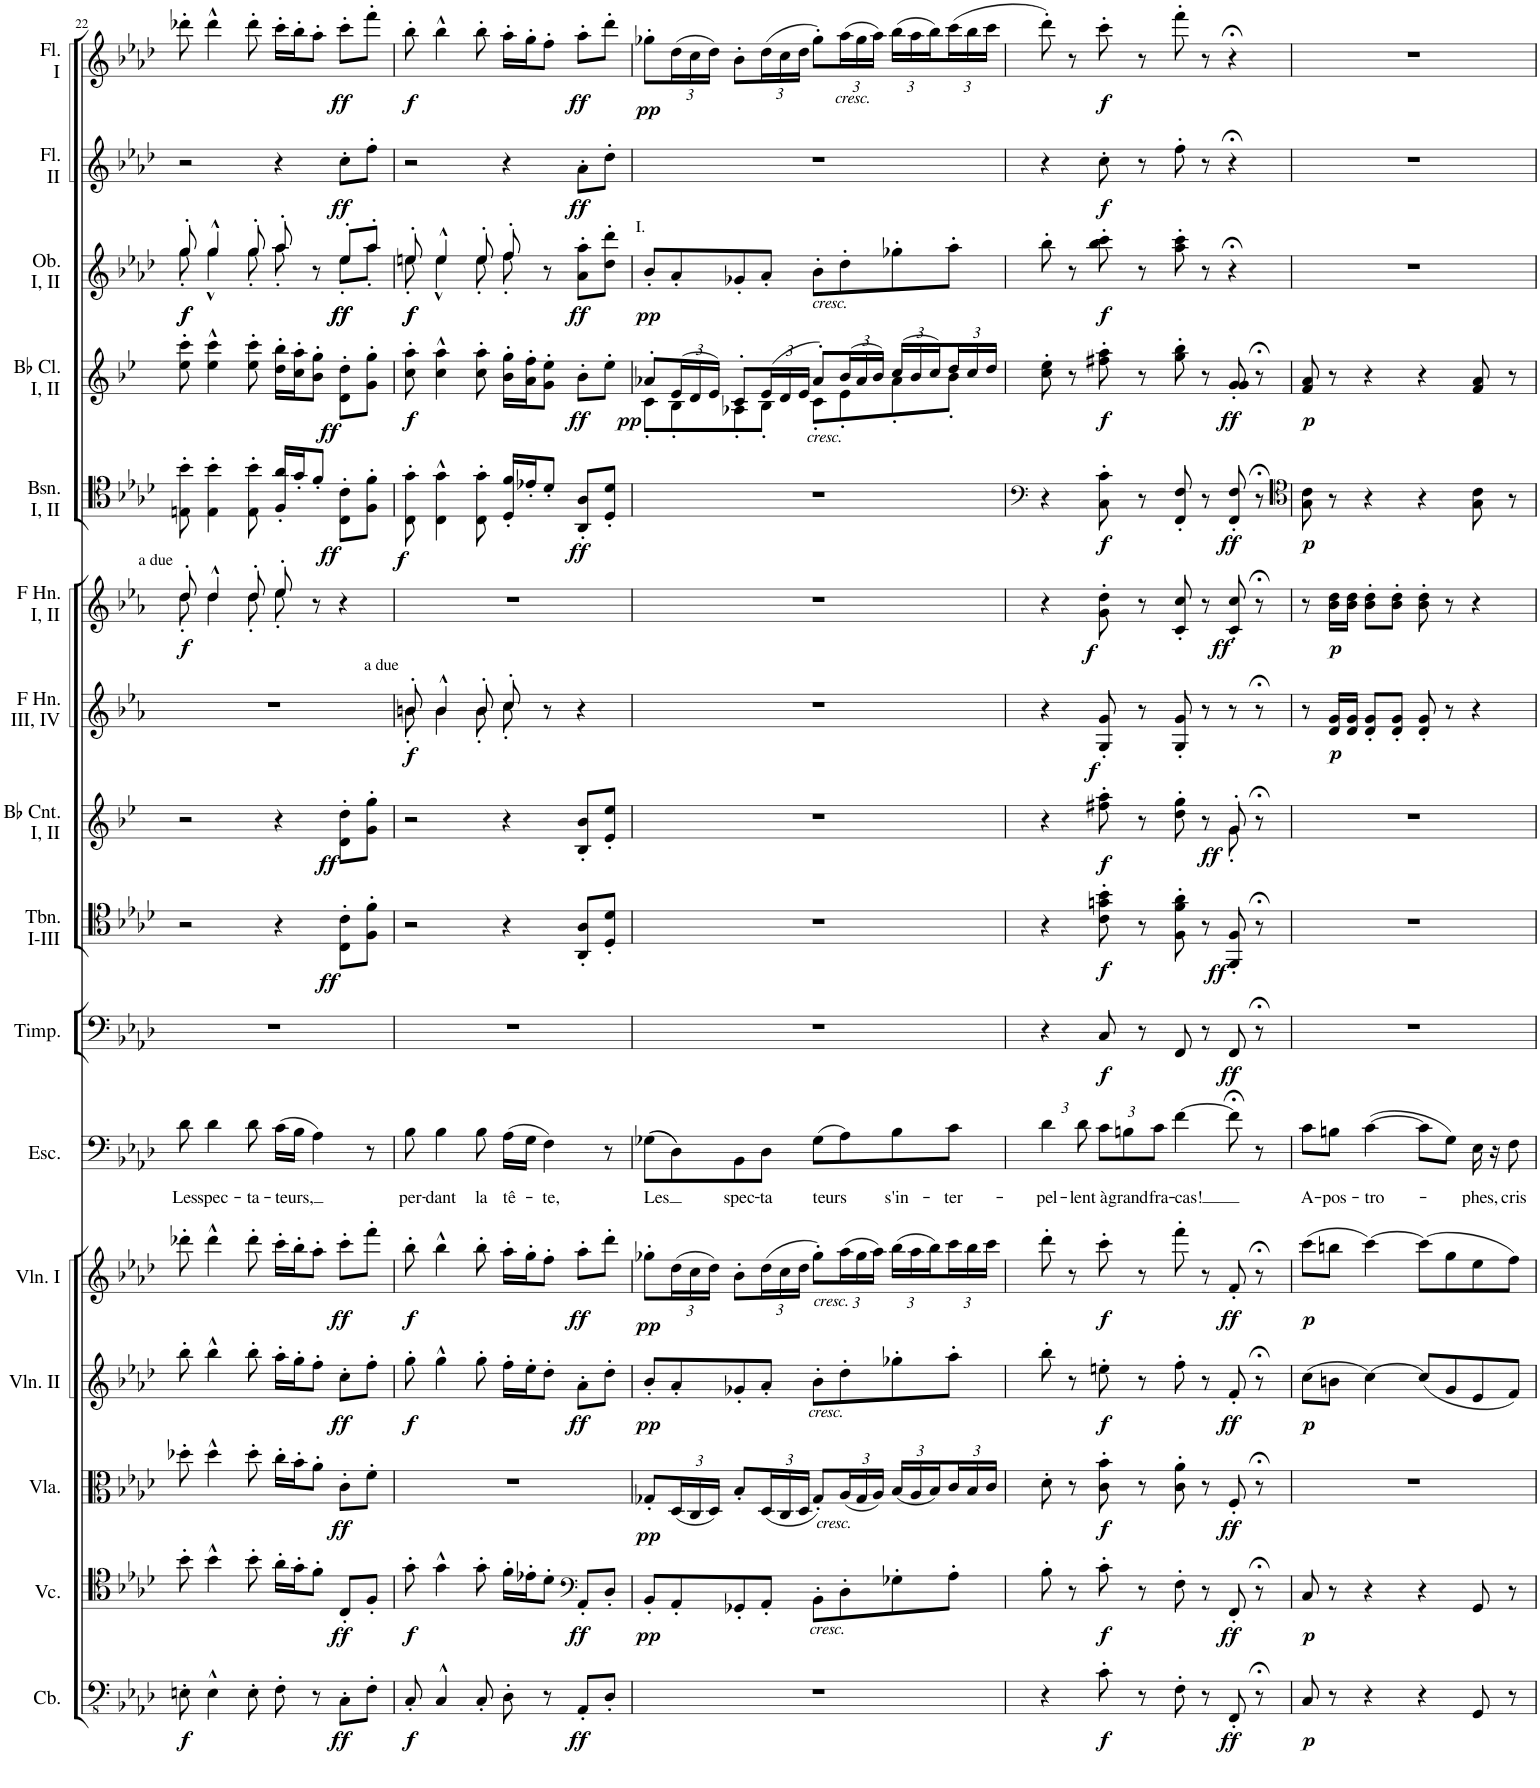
**kern	**dynam	**kern	**dynam	**kern	**dynam	**kern	**dynam	**kern	**dynam	**kern	**text	**kern	**dynam	**kern	**dynam	**kern	**dynam	**kern	**dynam	**kern	**dynam	**kern	**dynam	**kern	**dynam	**kern	**dynam	**kern	**dynam	**kern	**dynam
*part16	*part16	*part15	*part15	*part14	*part14	*part13	*part13	*part12	*part12	*part11	*part11	*part10	*part10	*part9	*part9	*part8	*part8	*part7	*part7	*part6	*part6	*part5	*part5	*part4	*part4	*part3	*part3	*part2	*part2	*part1	*part1
*staff16	*staff16	*staff15	*staff15	*staff14	*staff14	*staff13	*staff13	*staff12	*staff12	*staff11	*staff11	*staff10	*staff10	*staff9	*staff9	*staff8	*staff8	*staff7	*staff7	*staff6	*staff6	*staff5	*staff5	*staff4	*staff4	*staff3	*staff3	*staff2	*staff2	*staff1	*staff1
*I"Contrabass	*	*I"Violoncello	*	*I"Viola	*	*I"Violin II	*	*I"Violin I	*	*I"Escamillo	*	*I"Timpani	*	*I"Trombone I, II, III	*	*I"Bb Cornet I, II	*	*I"Horn in F III, IV	*	*I"Horn in F I, II	*	*I"Bassoon I, II	*	*I"Bb Clarinet I, II	*	*I"Oboe I, II	*	*I"Flute II	*	*I"Flute I	*
*I'Cb.	*	*I'Vc.	*	*I'Vla.	*	*I'Vln. II	*	*I'Vln. I	*	*I'Esc.	*	*I'Timp.	*	*I'Tbn. I-III	*	*I'Bb Cnt. I, II	*	*	*	*	*	*I'Bsn. I, II	*	*I'Bb Cl. I, II	*	*I'Ob. I, II	*	*I'Fl. II	*	*I'Fl. I	*
!!LO:PB:g=z
*clefFv4	*	*clefC4	*	*clefC3	*	*clefG2	*	*clefG2	*	*clefF4	*	*clefF4	*	*clefC4	*	*clefG2	*	*clefG2	*	*clefG2	*	*clefC4	*	*clefG2	*	*clefG2	*	*clefG2	*	*clefG2	*
*	*	*	*	*	*	*	*	*	*	*	*	*	*	*	*	*Trd1c2	*	*Trd4c7	*	*Trd4c7	*	*	*	*Trd1c2	*	*	*	*	*	*	*
*k[b-e-a-d-]	*	*k[b-e-a-d-]	*	*k[b-e-a-d-]	*	*k[b-e-a-d-]	*	*k[b-e-a-d-]	*	*k[b-e-a-d-]	*	*k[b-e-a-d-]	*	*k[b-e-a-d-]	*	*k[b-e-]	*	*k[b-e-a-]	*	*k[b-e-a-]	*	*k[b-e-a-d-]	*	*k[b-e-]	*	*k[b-e-a-d-]	*	*k[b-e-a-d-]	*	*k[b-e-a-d-]	*
*M4/4	*	*M4/4	*	*M4/4	*	*M4/4	*	*M4/4	*	*M4/4	*	*M4/4	*	*M4/4	*	*M4/4	*	*M4/4	*	*M4/4	*	*M4/4	*	*M4/4	*	*M4/4	*	*M4/4	*	*M4/4	*
*met(c)	*	*met(c)	*	*met(c)	*	*met(c)	*	*met(c)	*	*met(c)	*	*met(c)	*	*met(c)	*	*met(c)	*	*met(c)	*	*met(c)	*	*met(c)	*	*met(c)	*	*met(c)	*	*met(c)	*	*met(c)	*
=22	=22	=22	=22	=22	=22	=22	=22	=22	=22	=22	=22	=22	=22	=22	=22	=22	=22	=22	=22	=22	=22	=22	=22	=22	=22	=22	=22	=22	=22	=22	=22
!	!	!	!	!	!	!	!	!	!	!	!	!	!	!	!	!	!	!	!	!LO:TX:a:t=a due	!	!	!	!	!	!	!	!	!	!	!
!	!LO:DY:b	!	!	!	!	!	!	!	!	!	!LO:LY:b	!	!	!	!	!	!	!	!	!	!LO:DY:b	!	!	!	!	!	!LO:DY:b	!	!	!	!
*	*	*	*	*	*	*	*	*	*	*	*	*	*	*	*	*	*	*	*	*^	*	*	*	*	*	*^	*	*	*	*	*
!	!	!	!	!	!	!	!	!	!	!	!	!	!	!	!	!	!	!	!	!	!	!	!	!	!	!	!	!	!LO:DY:n=1:b	!	!	!	!
8EEn'\	f	8b-'\	.	8dd-X'\	.	8bb-'\	.	8ddd-X'\	.	8d-\	Les	1r	.	2r	.	2r	.	1r	.	8dd'/	8dd'\	f	8En\' 8b-\'	.	8ee-\' 8ccc\'	.	8gg'/	8gg'\	f f	2r	.	8ddd-X'\	.
!	!	!	!	!	!	!	!	!	!	!	!LO:LY:b	!	!	!	!	!	!	!	!	!	!	!	!	!	!	!	!	!	!	!	!	!	!
4EE^^\	.	4b-^^\	.	4dd-^^\	.	4bb-^^\	.	4ddd-^^\	.	4d-\	spec-	.	.	.	.	.	.	.	.	4dd^^/	4dd\	.	4E\' 4b-\'	.	4ee-\^^ 4ccc\^^	.	4gg^^/	4gg^^\	.	.	.	4ddd-^^\	.
!	!	!	!	!	!	!	!	!	!	!	!LO:LY:b	!	!	!	!	!	!	!	!	!	!	!	!	!	!	!	!	!	!	!	!	!	!
8EE'\	.	8b-'\	.	8dd-'\	.	8bb-'\	.	8ddd-'\	.	8d-\	-ta-	.	.	.	.	.	.	.	.	8dd'/	8dd'\	.	8E\' 8b-\'	.	8ee-\' 8ccc\'	.	8gg'/	8gg'\	.	.	.	8ddd-'\	.
!	!	!	!	!	!	!	!	!	!	!	!LO:LY:b	!	!	!	!	!	!	!	!	!	!	!	!	!	!	!	!	!	!	!	!	!	!
8FF'\	.	16a-'\LL	.	16cc'\LL	.	16aa-'\LL	.	16ccc'\LL	.	(16c\LL	-teurs,	.	.	4r	.	4r	.	.	.	8ee-'/	8ee-'\	.	16F/' 16a-/'LL	.	16dd\' 16bb-\'LL	.	8aa-'/	8aa-'\	.	4r	.	16ccc'\LL	.
.	.	16g'\J	.	16b-'\J	.	16gg'\J	.	16bb-'\J	.	16B-\JJ	.	.	.	.	.	.	.	.	.	.	.	.	16g'/J	.	16cc\' 16aa\'J	.	.	.	.	.	.	16bb-'\J	.
8r	.	8f'\J	.	8a-'\J	.	8ff'\J	.	8aa-'\J	.	4A-\)	.	.	.	.	.	.	.	.	.	8r	8ryy	.	8f'/J	.	8b-\' 8gg\'J	.	8r	8ryy	.	.	.	8aa-'\J	.
!	!LO:DY:b	!	!LO:DY:b	!	!LO:DY:b	!	!LO:DY:b	!	!LO:DY:b	!	!	!	!	!	!LO:DY:b	!	!LO:DY:b	!	!	!	!	!	!	!LO:DY:b	!	!LO:DY:b	!	!	!LO:DY:n=2:b	!	!	!	!
!	!	!	!	!	!	!	!	!	!	!	!	!	!	!	!	!	!	!	!	!	!	!	!	!	!	!	!	!	!LO:DY:n=3:b	!	!LO:DY:b	!	!LO:DY:b
8CC'\L	ff	8C'/L	ff	8c'\L	ff	8cc'\L	ff	8ccc'\L	ff	.	.	.	.	8C\' 8c\'L	ff	8d\' 8dd\'L	ff	.	.	4r	4ryy	.	8C\' 8c\'L	ff	8d\' 8dd\'L	ff	8ee-'/L	8ee-'\L	ff ff	8cc'\L	ff	8ccc'\L	ff
8FF'\J	.	8F'/J	.	8f'\J	.	8ff'\J	.	8fff'\J	.	8r	.	.	.	8F\' 8f\'J	.	8g\' 8gg\'J	.	.	.	.	.	.	8F\' 8f\'J	.	8g\' 8gg\'J	.	8aa-'/J	8aa-'\J	.	8ff'\J	.	8fff'\J	.
*	*	*	*	*	*	*	*	*	*	*	*	*	*	*	*	*	*	*	*	*v	*v	*	*	*	*	*	*	*	*	*	*	*	*
=23	=23	=23	=23	=23	=23	=23	=23	=23	=23	=23	=23	=23	=23	=23	=23	=23	=23	=23	=23	=23	=23	=23	=23	=23	=23	=23	=23	=23	=23	=23	=23	=23
!	!	!	!	!	!	!	!	!	!	!	!	!	!	!	!	!	!	!LO:TX:a:t=a due	!	!	!	!	!	!	!	!	!	!	!	!	!	!
!	!LO:DY:b	!	!LO:DY:b	!	!	!	!LO:DY:b	!	!LO:DY:b	!	!LO:LY:b	!	!	!	!	!	!	!	!LO:DY:b	!	!	!	!LO:DY:b	!	!LO:DY:b	!	!	!LO:DY:b	!	!	!	!
*	*	*	*	*	*	*	*	*	*	*	*	*	*	*	*	*	*	*^	*	*	*	*	*	*	*	*	*	*	*	*	*	*
!	!	!	!	!	!	!	!	!	!	!	!	!	!	!	!	!	!	!	!	!	!	!	!	!	!	!	!	!	!LO:DY:n=1:b	!	!	!	!LO:DY:b
8CC'/	f	8g'\	f	1r	.	8gg'\	f	8bb-'\	f	8B-\	per-	1r	.	2r	.	2r	.	8bn'/	8b'\	f	1r	.	8C\' 8g\'	f	8cc\' 8aa\'	f	8een'/	8ee'\	f f	2r	.	8bb-'\	f
!	!	!	!	!	!	!	!	!	!	!	!LO:LY:b	!	!	!	!	!	!	!	!	!	!	!	!	!	!	!	!	!	!	!	!	!	!
4CC^^/	.	4g^^\	.	.	.	4gg^^\	.	4bb-^^\	.	4B-\	-dant	.	.	.	.	.	.	4b^^/	4b\	.	.	.	4C\^^ 4g\^^	.	4cc\^^ 4aa\^^	.	4ee^^/	4ee^^\	.	.	.	4bb-^^\	.
!	!	!	!	!	!	!	!	!	!	!	!LO:LY:b	!	!	!	!	!	!	!	!	!	!	!	!	!	!	!	!	!	!	!	!	!	!
8CC'/	.	8g'\	.	.	.	8gg'\	.	8bb-'\	.	8B-\	la	.	.	.	.	.	.	8b'/	8b'\	.	.	.	8C\' 8g\'	.	8cc\' 8aa\'	.	8ee'/	8ee'\	.	.	.	8bb-'\	.
!	!	!	!	!	!	!	!	!	!	!	!LO:LY:b	!	!	!	!	!	!	!	!	!	!	!	!	!	!	!	!	!	!	!	!	!	!
8DD-'\	.	16f'\LL	.	.	.	16ff'\LL	.	16aa-'\LL	.	(16A-\LL	tê-	.	.	4r	.	4r	.	8cc'/	8cc'\	.	.	.	16D-/' 16f/'LL	.	16b-\' 16gg\'LL	.	8ff'/	8ff'\	.	4r	.	16aa-'\LL	.
.	.	16e-X'\J	.	.	.	16ee-'\J	.	16gg'\J	.	16G\JJ	.	.	.	.	.	.	.	.	.	.	.	.	16e-X'/J	.	16a\' 16ff\'J	.	.	.	.	.	.	16gg'\J	.
!	!	!	!	!	!	!	!	!	!	!	!LO:LY:b	!	!	!	!	!	!	!	!	!	!	!	!	!	!	!	!	!	!	!	!	!	!
8r	.	8d-'\J	.	.	.	8dd-'\J	.	8ff'\J	.	4F\)	-te,	.	.	.	.	.	.	8r	8ryy	.	.	.	8d-'/J	.	8g\' 8ee-\'J	.	8r	8ryy	.	.	.	8ff'\J	.
*	*	*clefF4	*	*	*	*	*	*	*	*	*	*	*	*	*	*	*	*	*	*	*	*	*	*	*	*	*	*	*	*	*	*	*
!	!LO:DY:b	!	!LO:DY:b	!	!	!	!LO:DY:b	!	!LO:DY:b	!	!	!	!	!	!	!	!	!	!	!	!	!	!	!LO:DY:b	!	!LO:DY:b	!	!	!LO:DY:n=2:b	!	!LO:DY:b	!	!LO:DY:b
8AAA-'/L	ff	8AA-'/L	ff	.	.	8a-'\L	ff	8aa-'\L	ff	.	.	.	.	8AA-/' 8A-/'L	.	8B-/' 8b-/'L	.	4r	4ryy	.	.	.	8AA-/' 8A-/'L	ff	8b-'\L	ff	8a-\' 8aa-\'L	4ryy	ff	8a-'\L	ff	8aa-'\L	ff
8DD-'/J	.	8D-'/J	.	.	.	8dd-'\J	.	8ddd-'\J	.	8r	.	.	.	8D-/' 8d-/'J	.	8e-/' 8ee-/'J	.	.	.	.	.	.	8D-/' 8d-/'J	.	8ee-'\J	.	8dd-\' 8ddd-\'J	.	.	8dd-'\J	.	8ddd-'\J	.
*	*	*	*	*	*	*	*	*	*	*	*	*	*	*	*	*	*	*v	*v	*	*	*	*	*	*	*	*v	*v	*	*	*	*	*
=24	=24	=24	=24	=24	=24	=24	=24	=24	=24	=24	=24	=24	=24	=24	=24	=24	=24	=24	=24	=24	=24	=24	=24	=24	=24	=24	=24	=24	=24	=24	=24
!	!	!	!	!	!	!	!	!	!	!	!	!	!	!	!	!	!	!	!	!	!	!	!	!	!	!LO:TX:a:t=I.	!	!	!	!	!
!	!	!	!LO:DY:b	!	!LO:DY:b	!	!LO:DY:b	!	!LO:DY:b	!	!LO:LY:b	!	!	!	!	!	!	!	!	!	!	!	!	!	!LO:DY:b	!	!LO:DY:b	!	!	!	!LO:DY:b
*	*	*	*	*	*	*	*	*	*	*	*	*	*	*	*	*	*	*	*	*	*	*	*	*^	*	*	*	*	*	*	*
1r	.	8BB-'/L	pp	8G-X'/L	pp	8b-'/L	pp	8gg-X'\L	pp	((8G-X\L	Les	1r	.	1r	.	1r	.	1r	.	1r	.	1r	.	8a-X'/L	8c'\L	pp	8b-'/L	pp	1r	.	8gg-X'\L	pp
*	*	*	*	*Xbrackettup	*	*	*	*Xbrackettup	*	*	*	*	*	*	*	*	*	*	*	*	*	*	*	*Xbrackettup	*	*	*	*	*	*	*Xbrackettup	*
.	.	8AA-'/	.	(24D-/L	.	8a-'/	.	(24dd-\L	.	8D-\))	.	.	.	.	.	.	.	.	.	.	.	.	.	(24e-/L	8B-'\	.	8a-'/	.	.	.	(24dd-\L	.
.	.	.	.	24C/	.	.	.	24cc\	.	.	.	.	.	.	.	.	.	.	.	.	.	.	.	24d/	.	.	.	.	.	.	24cc\	.
.	.	.	.	24D-/JJ)	.	.	.	24dd-\JJ)	.	.	.	.	.	.	.	.	.	.	.	.	.	.	.	24e-/JJ)	.	.	.	.	.	.	24dd-\JJ)	.
!	!	!	!	!	!	!	!	!	!	!	!LO:LY:b	!	!	!	!	!	!	!	!	!	!	!	!	!	!	!	!	!	!	!	!	!
.	.	8GG-X'/	.	8B-'/L	.	8g-X'/	.	8b-'\L	.	8BB-\	spec-	.	.	.	.	.	.	.	.	.	.	.	.	8c'/L	8A-X'\	.	8g-X'/	.	.	.	8b-'\L	.
!	!	!	!	!	!	!	!	!	!	!	!LO:LY:b	!	!	!	!	!	!	!	!	!	!	!	!	!	!	!	!	!	!	!	!	!
.	.	8AA-'/J	.	(24D-/L	.	8a-'/J	.	(24dd-\L	.	8D-\J	-ta	.	.	.	.	.	.	.	.	.	.	.	.	(24e-/L	8B-'\J	.	8a-'/J	.	.	.	(24dd-\L	.
.	.	.	.	24C/	.	.	.	24cc\	.	.	.	.	.	.	.	.	.	.	.	.	.	.	.	24d/	.	.	.	.	.	.	24cc\	.
.	.	.	.	24D-/JJ	.	.	.	24dd-\JJ	.	.	.	.	.	.	.	.	.	.	.	.	.	.	.	24e-/JJ	.	.	.	.	.	.	24dd-\JJ	.
!	!	!	!	!	!	!	!	!	!	!	!	!	!	!	!	!	!	!	!	!	!	!	!	!	!	!	!LO:TX:b:i:t=cresc.	!	!	!	!	!
!	!	!	!	!	!	!	!	!	!	!	!	!	!	!	!	!	!	!	!	!	!	!	!	!LO:TX:b:i:t=cresc.	!	!	!	!	!	!	!	!
!	!	!	!	!	!	!	!	!LO:TX:b:i:t=cresc.	!	!	!	!	!	!	!	!	!	!	!	!	!	!	!	!	!	!	!	!	!	!	!	!
!	!	!	!	!	!	!LO:TX:b:i:t=cresc.	!	!	!	!	!	!	!	!	!	!	!	!	!	!	!	!	!	!	!	!	!	!	!	!	!	!
!	!	!	!	!LO:TX:b:i:t=cresc.	!	!	!	!	!	!	!	!	!	!	!	!	!	!	!	!	!	!	!	!	!	!	!	!	!	!	!	!
!	!	!LO:TX:b:i:t=cresc.	!	!	!	!	!	!	!	!	!	!	!	!	!	!	!	!	!	!	!	!	!	!	!	!	!	!	!	!	!	!
!	!	!	!	!	!	!	!	!	!	!	!LO:LY:b	!	!	!	!	!	!	!	!	!	!	!	!	!	!	!	!	!	!	!	!	!
.	.	8BB-'\L	.	8G-'/L)	.	8b-'\L	.	8gg-'\L)	.	(8G-\L	teurs	.	.	.	.	.	.	.	.	.	.	.	.	8a-'/L)	8c'\L	.	8b-'\L	.	.	.	8gg-'\L)	.
!	!	!	!	!	!	!	!	!	!	!	!	!	!	!	!	!	!	!	!	!	!	!	!	!	!	!	!	!	!	!	!LO:TX:b:i:t=cresc.	!
.	.	8D-'\	.	(24A-/L	.	8dd-'\	.	(24aa-\L	.	8A-\)	.	.	.	.	.	.	.	.	.	.	.	.	.	(24b-/L	8e-'\	.	8dd-'\	.	.	.	(24aa-\L	.
.	.	.	.	24G-/	.	.	.	24gg-\	.	.	.	.	.	.	.	.	.	.	.	.	.	.	.	24a-/	.	.	.	.	.	.	24gg-\	.
.	.	.	.	24A-/JJ)	.	.	.	24aa-\JJ)	.	.	.	.	.	.	.	.	.	.	.	.	.	.	.	24b-/JJ)	.	.	.	.	.	.	24aa-\JJ)	.
!	!	!	!	!	!	!	!	!	!	!	!LO:LY:b	!	!	!	!	!	!	!	!	!	!	!	!	!	!	!	!	!	!	!	!	!
.	.	8G-X'\	.	(24B-/LL	.	8gg-X'\	.	(24bb-\LL	.	8B-\	s'in-	.	.	.	.	.	.	.	.	.	.	.	.	(24cc/LL	8a-'\	.	8gg-X'\	.	.	.	(24bb-\LL	.
.	.	.	.	24A-/	.	.	.	24aa-\	.	.	.	.	.	.	.	.	.	.	.	.	.	.	.	24b-/	.	.	.	.	.	.	24aa-\	.
.	.	.	.	24B-/)	.	.	.	24bb-\)	.	.	.	.	.	.	.	.	.	.	.	.	.	.	.	24cc/)	.	.	.	.	.	.	24bb-\)	.
!	!	!	!	!	!	!	!	!	!	!	!LO:LY:b	!	!	!	!	!	!	!	!	!	!	!	!	!	!	!	!	!	!	!	!	!
.	.	8A-'\J	.	24c/	.	8aa-'\J	.	24ccc\	.	8c\J	-ter-	.	.	.	.	.	.	.	.	.	.	.	.	24dd/	8b-'\J	.	8aa-'\J	.	.	.	(24ccc\	.
.	.	.	.	24B-/	.	.	.	24bb-\	.	.	.	.	.	.	.	.	.	.	.	.	.	.	.	24cc/	.	.	.	.	.	.	24bb-\	.
.	.	.	.	24c/JJ	.	.	.	24ccc\JJ	.	.	.	.	.	.	.	.	.	.	.	.	.	.	.	24dd/JJ	.	.	.	.	.	.	24ccc\JJ	.
*	*	*	*	*	*	*	*	*	*	*	*	*	*	*	*	*	*	*	*	*	*	*	*	*v	*v	*	*	*	*	*	*	*
=25	=25	=25	=25	=25	=25	=25	=25	=25	=25	=25	=25	=25	=25	=25	=25	=25	=25	=25	=25	=25	=25	=25	=25	=25	=25	=25	=25	=25	=25	=25	=25
*	*	*	*	*	*	*	*	*	*	*	*	*	*	*	*	*	*	*	*	*	*	*clefF4	*	*	*	*	*	*	*	*	*
*	*	*	*	*	*	*	*	*	*	*Xbrackettup	*	*	*	*	*	*	*	*	*	*	*	*	*	*	*	*	*	*	*	*	*
!	!	!	!	!	!	!	!	!	!	!	!LO:LY:b	!	!	!	!	!	!	!	!	!	!	!	!	!	!	!	!	!	!	!	!
*	*	*	*	*	*	*	*	*	*	*	*	*	*	*	*	*^	*	*	*	*	*	*	*	*	*	*	*	*	*	*	*
4r	.	8B-'\	.	8d-'\	.	8bb-'\	.	8ddd-'\	.	6d-\	-pel-	4r	.	4r	.	4r	2.ryy	.	4r	.	4r	.	4r	.	8cc\' 8ee-\'	.	8bb-'\	.	4r	.	8ddd-'\)	.
.	.	8r	.	8r	.	8r	.	8r	.	.	.	.	.	.	.	.	.	.	.	.	.	.	.	.	8r	.	8r	.	.	.	8r	.
!	!	!	!	!	!	!	!	!	!	!	!LO:LY:b	!	!	!	!	!	!	!	!	!	!	!	!	!	!	!	!	!	!	!	!	!
.	.	.	.	.	.	.	.	.	.	12d-\	-lent	.	.	.	.	.	.	.	.	.	.	.	.	.	.	.	.	.	.	.	.	.
!	!LO:DY:b	!	!LO:DY:b	!	!LO:DY:b	!	!LO:DY:b	!	!LO:DY:b	!	!LO:LY:b	!	!LO:DY:b	!	!LO:DY:b	!	!	!LO:DY:b	!	!LO:DY:b	!	!LO:DY:b	!	!LO:DY:b	!	!LO:DY:b	!	!LO:DY:b	!	!LO:DY:b	!	!LO:DY:b
8C'\	f	8c'\	f	8c\' 8b-\'	f	8een'\	f	8ccc'\	f	12c\L	à	8C/	f	8c\' 8gn\' 8b-\'	f	8ff#X\' 8aa\'	.	f	8G/' 8g/'	f	8g\' 8dd\'	f	8C\' 8c\'	f	8ff#X\' 8aa\'	f	8bb-\' 8ccc\'	f	8cc'\	f	8ccc'\	f
!	!	!	!	!	!	!	!	!	!	!	!LO:LY:b	!	!	!	!	!	!	!	!	!	!	!	!	!	!	!	!	!	!	!	!	!
.	.	.	.	.	.	.	.	.	.	12Bn\	grand	.	.	.	.	.	.	.	.	.	.	.	.	.	.	.	.	.	.	.	.	.
8r	.	8r	.	8r	.	8r	.	8r	.	.	.	8r	.	8r	.	8r	.	.	8r	.	8r	.	8r	.	8r	.	8r	.	8r	.	8r	.
!	!	!	!	!	!	!	!	!	!	!	!LO:LY:b	!	!	!	!	!	!	!	!	!	!	!	!	!	!	!	!	!	!	!	!	!
.	.	.	.	.	.	.	.	.	.	12c\J	fra-	.	.	.	.	.	.	.	.	.	.	.	.	.	.	.	.	.	.	.	.	.
!	!	!	!	!	!	!	!	!	!	!	!LO:LY:b	!	!	!	!	!	!	!	!	!	!	!	!	!	!	!	!	!	!	!	!	!
8FF'\	.	8F'\	.	8c\' 8a-\'	.	8ff'\	.	8fff'\	.	[4f\	-cas!	8FF/	.	8F\' 8f\' 8a-\'	.	8dd\' 8gg\'	.	.	8G/' 8g/'	.	8c/' 8cc/'	.	8FF/' 8F/'	.	8gg\' 8bb-\'	.	8aa-\' 8ccc\'	.	8ff'\	.	8fff'\	.
8r	.	8r	.	8r	.	8r	.	8r	.	.	.	8r	.	8r	.	8r	.	.	8r	.	8r	.	8r	.	8r	.	8r	.	8r	.	8r	.
!	!LO:DY:b	!	!LO:DY:b	!	!LO:DY:b	!	!LO:DY:b	!	!LO:DY:b	!	!	!	!LO:DY:b	!	!LO:DY:b	!	!	!LO:DY:b	!	!	!	!LO:DY:b	!	!LO:DY:b	!	!LO:DY:b	!	!	!	!	!	!
8FFF'/	ff	8FF'/	ff	8F'/	ff	8f'/	ff	8f'/	ff	8f;<\]	.	8FF/	ff	8FF/' 8F/'	ff	8g'/	8g'\	ff	8r	.	8c/' 8cc/'	ff	8FF/' 8F/'	ff	8g/' 8g/'	ff	4r;<	.	4r;<	.	4r;<	.
8r;<	.	8r;<	.	8r;<	.	8r;<	.	8r;<	.	8r;<	.	8r;<	.	8r;<	.	8r;<	8ryy	.	8r;<	.	8r;<	.	8r;<	.	8r;<	.	.	.	.	.	.	.
*	*	*	*	*	*	*	*	*	*	*	*	*	*	*	*	*v	*v	*	*	*	*	*	*	*	*	*	*	*	*	*	*	*
=26	=26	=26	=26	=26	=26	=26	=26	=26	=26	=26	=26	=26	=26	=26	=26	=26	=26	=26	=26	=26	=26	=26	=26	=26	=26	=26	=26	=26	=26	=26	=26
*	*	*	*	*	*	*	*	*	*	*	*	*	*	*	*	*	*	*	*	*	*	*clefC4	*	*	*	*	*	*	*	*	*
*	*	*	*	*	*	*	*	*	*	*	*	*	*	*	*	*^	*	*	*	*	*	*	*	*	*	*	*	*	*	*	*
!	!LO:DY:b	!	!LO:DY:b	!	!	!	!LO:DY:b	!	!LO:DY:b	!	!LO:LY:b	!	!	!	!	!	!	!	!	!	!	!	!	!LO:DY:b	!	!LO:DY:b	!	!	!	!	!	!
*	*	*	*	*	*	*	*	*	*	*	*	*	*	*	*	*v	*v	*	*	*	*	*	*	*	*	*	*	*	*	*	*	*
8CC/	p	8C/	p	1r	.	(8cc\L	p	(8ccc\L	p	8c\L	A-	1r	.	1r	.	1r	.	8r	.	8r	.	8G\ 8c\	p	8f/ 8a/	p	1r	.	1r	.	1r	.
!	!	!	!	!	!	!	!	!	!	!	!LO:LY:b	!	!	!	!	!	!	!	!LO:DY:b	!	!LO:DY:b	!	!	!	!	!	!	!	!	!	!
8r	.	8r	.	.	.	8bn\J	.	8bbn\J	.	8Bn\J	-pos-	.	.	.	.	.	.	16d/ 16g/LL	p	16b-\ 16dd\LL	p	8r	.	8r	.	.	.	.	.	.	.
.	.	.	.	.	.	.	.	.	.	.	.	.	.	.	.	.	.	16d/ 16g/JJ	.	16b-\ 16dd\JJ	.	.	.	.	.	.	.	.	.	.	.
!	!	!	!	!	!	!	!	!	!	!	!LO:LY:b	!	!	!	!	!	!	!	!	!	!	!	!	!	!	!	!	!	!	!	!
4r	.	4r	.	.	.	[4cc\)	.	[4ccc\)	.	([4c\	-tro-	.	.	.	.	.	.	8d/' 8g/'L	.	8b-\' 8dd\'L	.	4r	.	4r	.	.	.	.	.	.	.
.	.	.	.	.	.	.	.	.	.	.	.	.	.	.	.	.	.	8d/' 8g/'J	.	8b-\' 8dd\'J	.	.	.	.	.	.	.	.	.	.	.
4r	.	4r	.	.	.	(8cc/L]	.	(8ccc\L]	.	8c\L]	.	.	.	.	.	.	.	8d/' 8g/'	.	8b-\' 8dd\'	.	4r	.	4r	.	.	.	.	.	.	.
.	.	.	.	.	.	8g/	.	8gg\	.	8G\J)	.	.	.	.	.	.	.	8r	.	8r	.	.	.	.	.	.	.	.	.	.	.
!	!	!	!	!	!	!	!	!	!	!	!LO:LY:b	!	!	!	!	!	!	!	!	!	!	!	!	!	!	!	!	!	!	!	!
8GGG/	.	8GG/	.	.	.	8e-/	.	8ee-\	.	16E-\	-phes,	.	.	.	.	.	.	4r	.	4r	.	8G\ 8c\	.	8f/ 8a/	.	.	.	.	.	.	.
.	.	.	.	.	.	.	.	.	.	16r	.	.	.	.	.	.	.	.	.	.	.	.	.	.	.	.	.	.	.	.	.
!	!	!	!	!	!	!	!	!	!	!	!LO:LY:b	!	!	!	!	!	!	!	!	!	!	!	!	!	!	!	!	!	!	!	!
8r	.	8r	.	.	.	8f/J)	.	8ff\J)	.	8F\	cris	.	.	.	.	.	.	.	.	.	.	8r	.	8r	.	.	.	.	.	.	.
=	=	=	=	=	=	=	=	=	=	=	=	=	=	=	=	=	=	=	=	=	=	=	=	=	=	=	=	=	=	=	=
*-	*-	*-	*-	*-	*-	*-	*-	*-	*-	*-	*-	*-	*-	*-	*-	*-	*-	*-	*-	*-	*-	*-	*-	*-	*-	*-	*-	*-	*-	*-	*-
